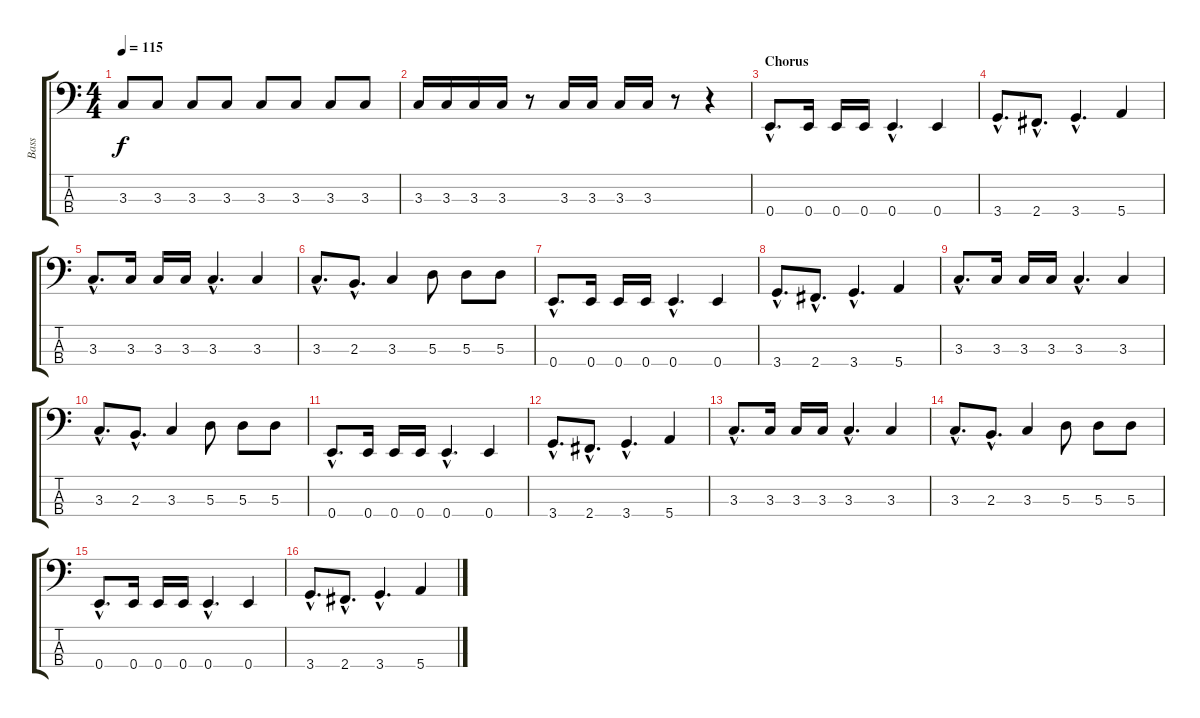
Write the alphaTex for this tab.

\track ("Bass" "Bass") {instrument electricbassfinger}
\staff {score tabs}
\tuning (G2 D2 A1 E1) {hide}
\ts (4 4)
\tempo 115
\clef f4
\ks c
3.3.8{dy f} 3.3.8 3.3.8 3.3.8 3.3.8 3.3.8 3.3.8 3.3.8 |
3.3.16 3.3.16 3.3.16 3.3.16 r.8 3.3.16 3.3.16 3.3.16 3.3.16 r.8 r.4 |
\section ("" "Chorus")
0.4{hac}.8{d} 0.4.16 0.4.16 0.4.16 0.4{hac}.4{d} 0.4.4 |
3.4{hac}.8{d} 2.4{hac}.8{d} 3.4{hac}.4{d} 5.4.4 |
3.3{hac}.8{d} 3.3.16 3.3.16 3.3.16 3.3{hac}.4{d} 3.3.4 |
3.3{hac}.8{d} 2.3{hac}.8{d} 3.3.4 5.3.8 5.3.8 5.3.8 |
0.4{hac}.8{d} 0.4.16 0.4.16 0.4.16 0.4{hac}.4{d} 0.4.4 |
3.4{hac}.8{d} 2.4{hac}.8{d} 3.4{hac}.4{d} 5.4.4 |
3.3{hac}.8{d} 3.3.16 3.3.16 3.3.16 3.3{hac}.4{d} 3.3.4 |
3.3{hac}.8{d} 2.3{hac}.8{d} 3.3.4 5.3.8 5.3.8 5.3.8 |
0.4{hac}.8{d} 0.4.16 0.4.16 0.4.16 0.4{hac}.4{d} 0.4.4 |
3.4{hac}.8{d} 2.4{hac}.8{d} 3.4{hac}.4{d} 5.4.4 |
3.3{hac}.8{d} 3.3.16 3.3.16 3.3.16 3.3{hac}.4{d} 3.3.4 |
3.3{hac}.8{d} 2.3{hac}.8{d} 3.3.4 5.3.8 5.3.8 5.3.8 |
0.4{hac}.8{d} 0.4.16 0.4.16 0.4.16 0.4{hac}.4{d} 0.4.4 |
3.4{hac}.8{d} 2.4{hac}.8{d} 3.4{hac}.4{d} 5.4.4
